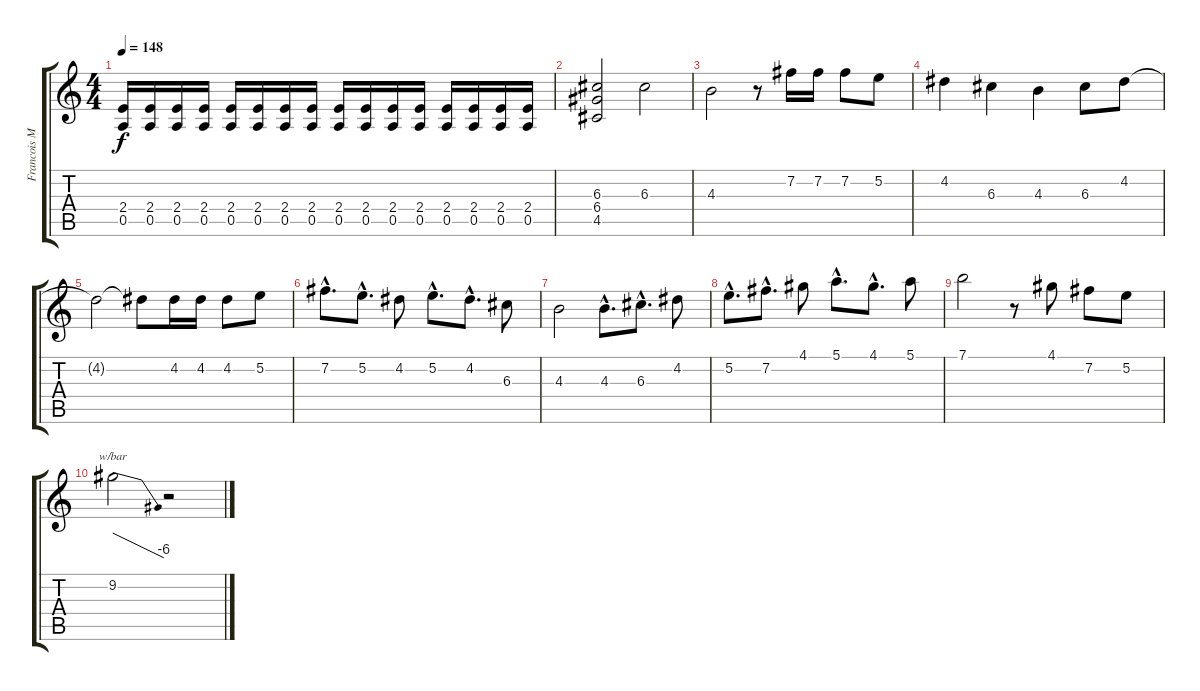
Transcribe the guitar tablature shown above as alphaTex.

\track ("Francois Merle" "Francois M") {instrument distortionguitar}
\staff {score tabs}
\tuning (E4 B3 G3 D3 A2 E2) {hide}
\ts (4 4)
\tempo 148
\clef g2
\ks c
(2.4 0.5).16{dy f} (2.4 0.5).16 (2.4 0.5).16 (2.4 0.5).16 (2.4 0.5).16 (2.4 0.5).16 (2.4 0.5).16 (2.4 0.5).16 (2.4 0.5).16 (2.4 0.5).16 (2.4 0.5).16 (2.4 0.5).16 (2.4 0.5).16 (2.4 0.5).16 (2.4 0.5).16 (2.4 0.5).16 |
(6.3 6.4 4.5).2 6.3.2 |
4.3.2 r.8 7.2.16 7.2.16 7.2.8 5.2.8 |
4.2.4 6.3.4 4.3.4 6.3.8 4.2.8 |
4.2{t}.2 4.2{t}.8 4.2.16 4.2.16 4.2.8 5.2.8 |
7.2{hac}.8{d} 5.2{hac}.8{d} 4.2.8 5.2{hac}.8{d} 4.2{hac}.8{d} 6.3.8 |
4.3.2 4.3{hac}.8{d} 6.3{hac}.8{d} 4.2.8 |
5.2{hac}.8{d} 7.2{hac}.8{d} 4.1.8 5.1{hac}.8{d} 4.1{hac}.8{d} 5.1.8 |
7.1.2 r.8 4.1.8 7.2.8 5.2.8 |
9.2.2{tbe (dive default 0 0 60 -24)} r.2
